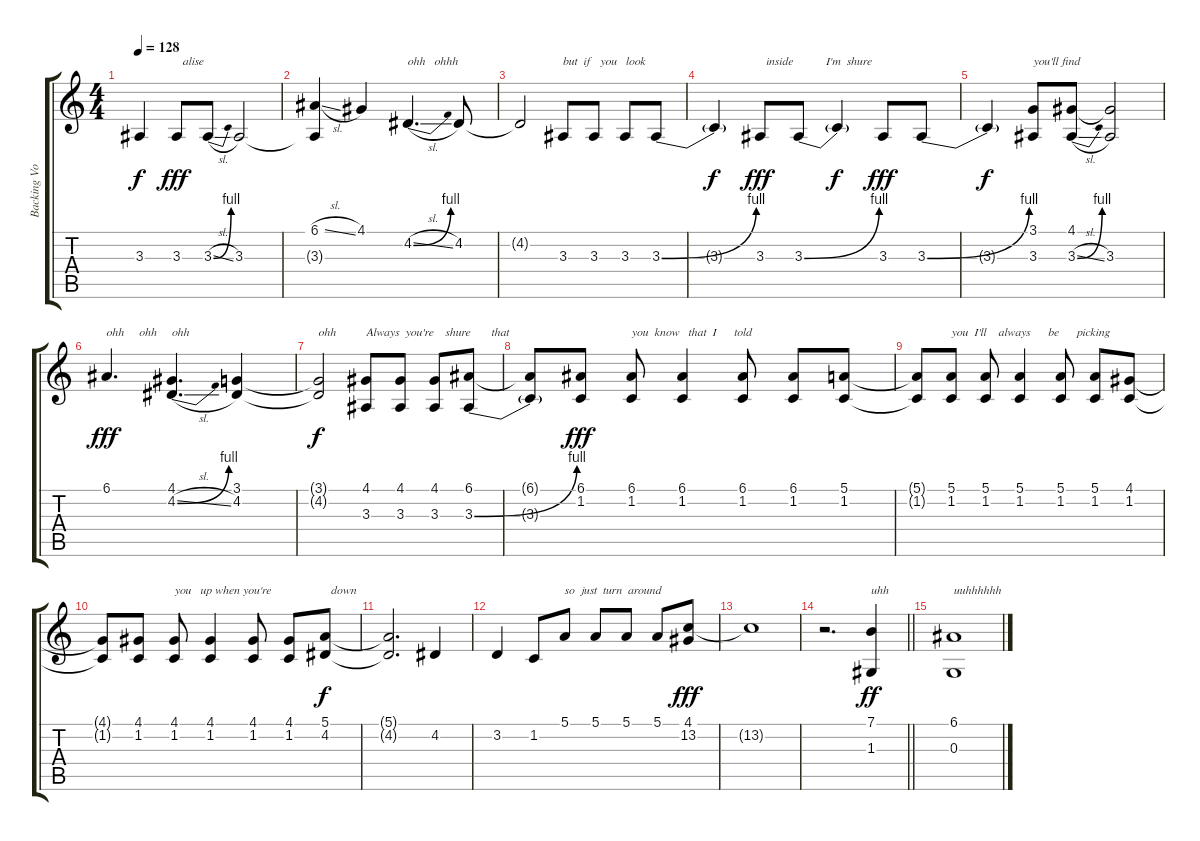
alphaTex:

\track ("Backing Vocals" "Backing Vo") {instrument lead6voice}
\staff {score tabs}
\tuning (E4 B3 G3 D3 A2 E2) {hide}
\ts (4 4)
\tempo 128
\clef g2
\ks c
3.3{t}.4{dy f} 3.3.8{txt "  alise" dy fff} 3.3{be (bend 0 0 60 4) sl}.8 3.3.2 |
(6.1{sl} 3.3{t}).4 4.1.4 4.2{be (bend 0 0 60 4) sl}.4{d txt "ohh   ohhh"} 4.2.8 |
4.2{t}.2 3.3.8{txt "but  if   you   look "} 3.3.8 3.3.8 3.3{be (bend 0 0 60 4)}.8 |
3.3{t}.4{dy f} 3.3.8{txt "  inside           I'm  shure" dy fff} 3.3{be (bend 0 0 60 4)}.8 3.3{t}.4{dy f} 3.3.8{dy fff} 3.3{be (bend 0 0 60 4)}.8 |
3.3{t}.4{dy f} (3.1 3.3).8{txt "you'll find"} (4.1 3.3{be (bend 0 0 60 4) sl}).8 (4.1{t} 3.3).2 |
6.1.4{d txt "ohh     ohh     ohh" dy fff} (4.1 4.2{be (bend 0 0 60 4) sl}).4{d} (3.1 4.2).4 |
(3.1{t} 4.2{t}).2{txt "ohh" dy f} (4.1 3.3).8{txt "Always  you're    shure       that"} (4.1 3.3).8 (4.1 3.3).8 (6.1 3.3{be (bend 0 0 60 4)}).8 |
(6.1{t} 3.3{t}).8 (6.1 1.2).8{dy fff} (6.1 1.2).8{txt "you  know   that  I      told"} (6.1 1.2).4 (6.1 1.2).8 (6.1 1.2).8 (5.1 1.2).8 |
(5.1{t} 1.2{t}).8 (5.1 1.2).8{txt "you  I'll    always      be      picking       "} (5.1 1.2).8 (5.1 1.2).4 (5.1 1.2).8 (5.1 1.2).8 (4.1 1.2).8 |
(4.1{t} 1.2{t}).8 (4.1 1.2).8 (4.1 1.2).8{txt "you   up when you're "} (4.1 1.2).4 (4.1 1.2).8 (4.1 1.2).8 (5.1 4.2).8{txt "  down" dy f} |
(5.1{t} 4.2{t}).2{d} 4.2.4 |
3.2.4 1.2.8 5.1.8{txt "so  just  turn  around"} 5.1.8 5.1.8 5.1.8 (4.1 13.2).8{dy fff} |
13.2{t}.1 |
\barLineRight lightlight
r.2{d} (7.1 1.3).4{txt "uhh" dy ff} |
(6.1 0.3).1{txt "uuhhhhhh"}
